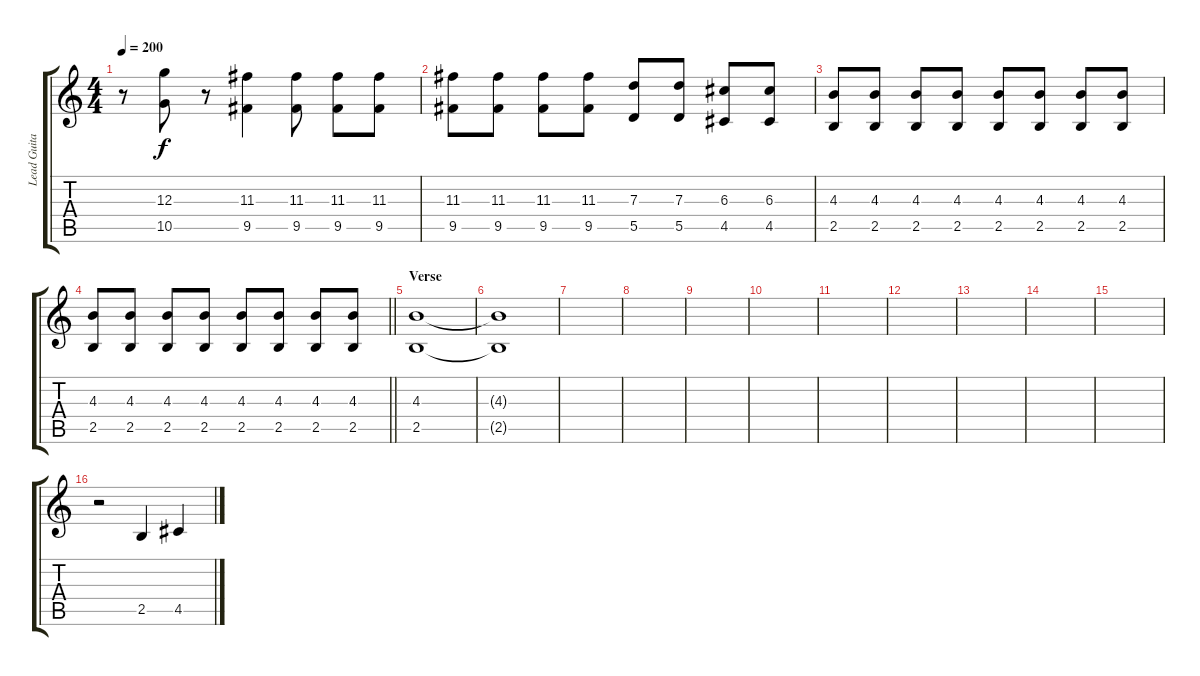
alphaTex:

\track ("Lead Guitar" "Lead Guita") {instrument acousticguitarsteel}
\staff {score tabs}
\tuning (E4 B3 G3 D3 A2 D2) {hide}
\ts (4 4)
\tempo 200
\clef g2
\ks c
r.8{dy f} (12.3 10.5).8 r.8 (11.3 9.5).4 (11.3 9.5).8 (11.3 9.5).8 (11.3 9.5).8 |
(11.3 9.5).8 (11.3 9.5).8 (11.3 9.5).8 (11.3 9.5).8 (7.3 5.5).8 (7.3 5.5).8 (6.3 4.5).8 (6.3 4.5).8 |
(4.3 2.5).8 (4.3 2.5).8 (4.3 2.5).8 (4.3 2.5).8 (4.3 2.5).8 (4.3 2.5).8 (4.3 2.5).8 (4.3 2.5).8 |
\barLineRight lightlight
(4.3 2.5).8 (4.3 2.5).8 (4.3 2.5).8 (4.3 2.5).8 (4.3 2.5).8 (4.3 2.5).8 (4.3 2.5).8 (4.3 2.5).8 |
\section ("" "Verse")
(4.3 2.5).1 |
(4.3{t} 2.5{t}).1 |
|
|
|
|
|
|
|
|
|
r.2 2.5.4 4.5.4
